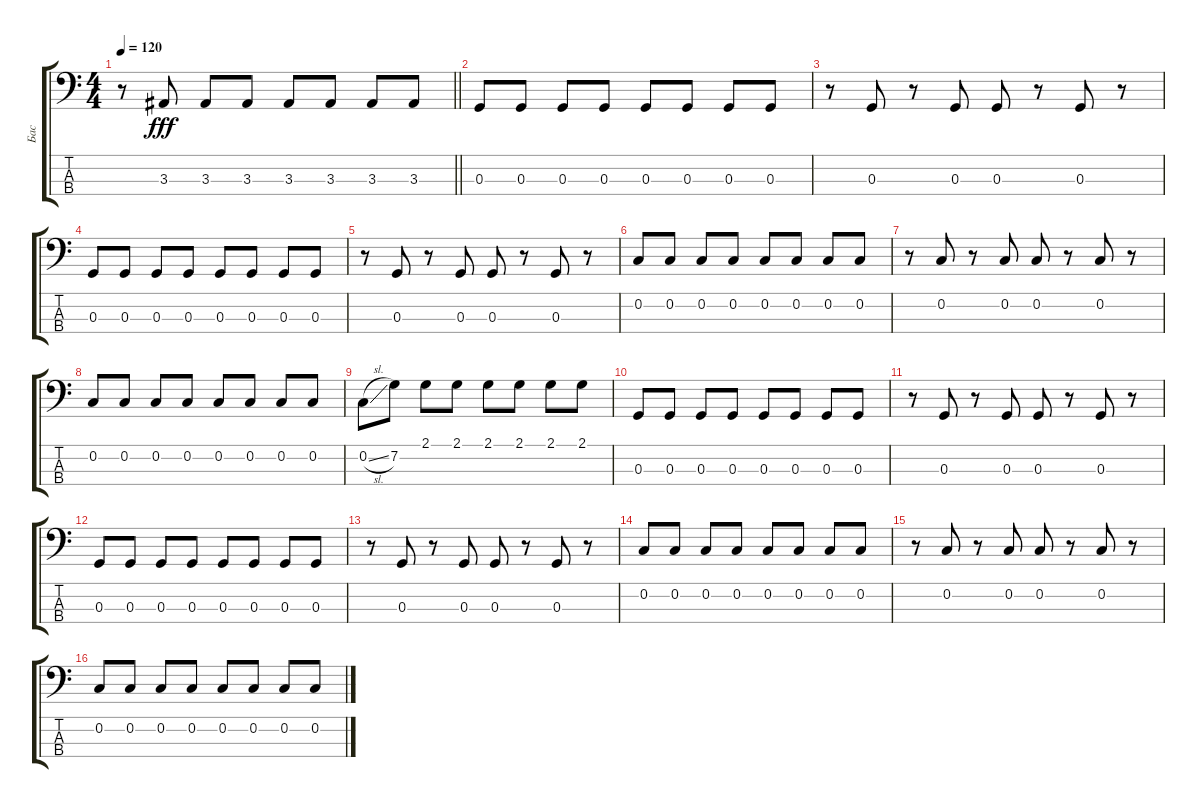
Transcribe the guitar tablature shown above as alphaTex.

\track ("Бас" "Бас") {instrument electricbasspick}
\staff {score tabs}
\tuning (F2 C2 G1 C1) {hide}
\ts (4 4)
\tempo 120
\clef f4
\barLineRight lightlight
\ks c
r.8{dy fff} 3.3.8 3.3.8 3.3.8 3.3.8 3.3.8 3.3.8 3.3.8 |
\section ("" " ")
0.3.8 0.3.8 0.3.8 0.3.8 0.3.8 0.3.8 0.3.8 0.3.8 |
r.8 0.3.8 r.8 0.3.8 0.3.8 r.8 0.3.8 r.8 |
0.3.8 0.3.8 0.3.8 0.3.8 0.3.8 0.3.8 0.3.8 0.3.8 |
r.8 0.3.8 r.8 0.3.8 0.3.8 r.8 0.3.8 r.8 |
0.2.8 0.2.8 0.2.8 0.2.8 0.2.8 0.2.8 0.2.8 0.2.8 |
r.8 0.2.8 r.8 0.2.8 0.2.8 r.8 0.2.8 r.8 |
0.2.8 0.2.8 0.2.8 0.2.8 0.2.8 0.2.8 0.2.8 0.2.8 |
0.2{sl}.8 7.2.8 2.1.8 2.1.8 2.1.8 2.1.8 2.1.8 2.1.8 |
0.3.8 0.3.8 0.3.8 0.3.8 0.3.8 0.3.8 0.3.8 0.3.8 |
r.8 0.3.8 r.8 0.3.8 0.3.8 r.8 0.3.8 r.8 |
0.3.8 0.3.8 0.3.8 0.3.8 0.3.8 0.3.8 0.3.8 0.3.8 |
r.8 0.3.8 r.8 0.3.8 0.3.8 r.8 0.3.8 r.8 |
0.2.8 0.2.8 0.2.8 0.2.8 0.2.8 0.2.8 0.2.8 0.2.8 |
r.8 0.2.8 r.8 0.2.8 0.2.8 r.8 0.2.8 r.8 |
0.2.8 0.2.8 0.2.8 0.2.8 0.2.8 0.2.8 0.2.8 0.2.8
